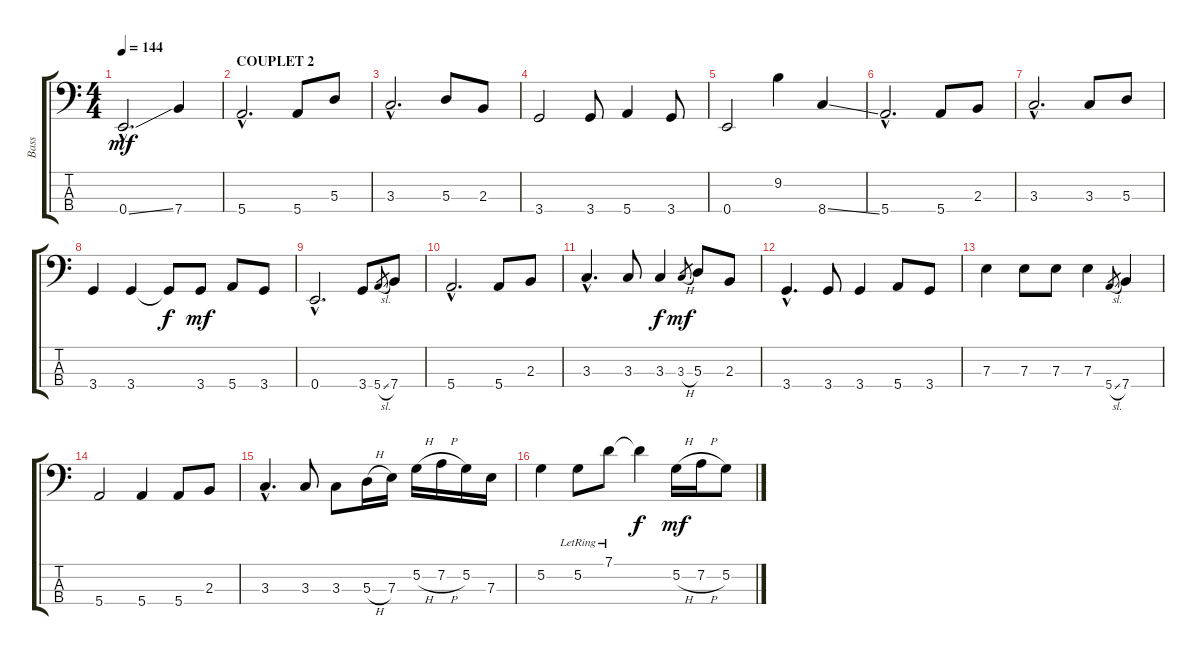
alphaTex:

\track ("Bass" "Bass") {instrument electricbasspick}
\staff {score tabs}
\tuning (G2 D2 A1 E1) {hide}
\ts (4 4)
\tempo 144
\clef f4
\ks c
0.4{ss hac}.2{d dy mf} 7.4.4 |
\section ("" "COUPLET 2")
5.4{hac}.2{d} 5.4.8 5.3.8 |
3.3{hac}.2{d} 5.3.8 2.3.8 |
3.4.2 3.4.8 5.4.4 3.4.8 |
0.4.2 9.2.4 8.4{ss}.4 |
5.4{hac}.2{d} 5.4.8 2.3.8 |
3.3{hac}.2{d} 3.3.8 5.3.8 |
3.4.4 3.4.4 3.4{t}.8{dy f} 3.4.8{dy mf} 5.4.8 3.4.8 |
0.4{hac}.2{d} 3.4.8 5.4{sl}.8{gr} 7.4.8 |
5.4{hac}.2{d} 5.4.8 2.3.8 |
3.3{hac}.4{d} 3.3.8 3.3.4{dy f} 3.3{h}.8{gr dy mf} 5.3.8 2.3.8 |
3.4{hac}.4{d} 3.4.8 3.4.4 5.4.8 3.4.8 |
7.3.4 7.3.8 7.3.8 7.3.4 5.4{sl}.8{gr} 7.4.4 |
5.4.2 5.4.4 5.4.8 2.3.8 |
3.3{hac}.4{d} 3.3.8 3.3.8 5.3{h}.16 7.3.16 5.2{h}.16 7.2{h}.16 5.2.16 7.3.16 |
5.2.4 5.2{lr}.8 7.1{lr}.8 7.1{t}.4{dy f} 5.2{h}.16{dy mf} 7.2{h}.16 5.2.8
